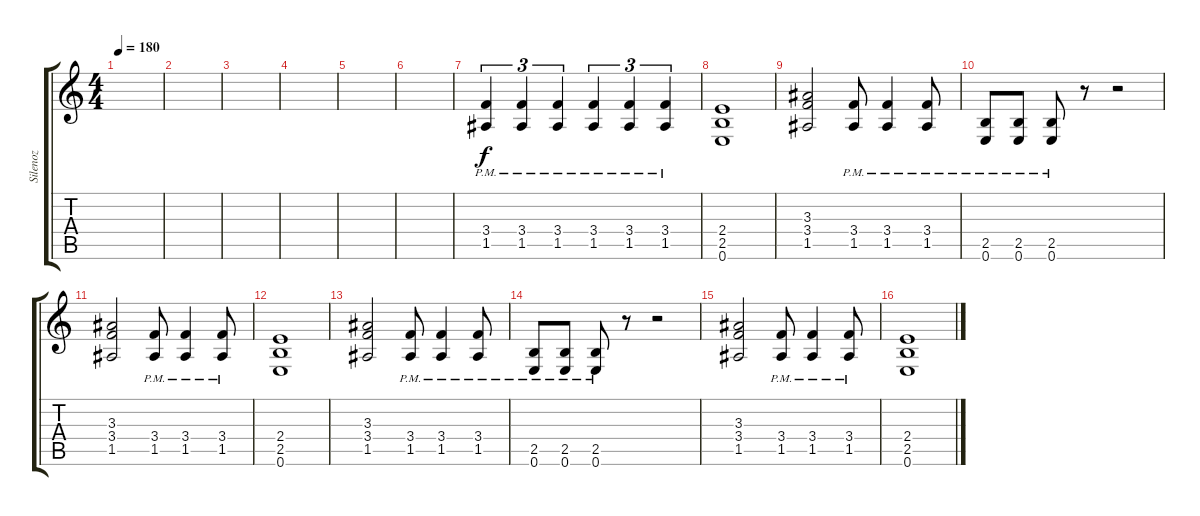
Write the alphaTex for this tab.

\track ("Silenoz" "Silenoz") {instrument distortionguitar}
\staff {score tabs}
\tuning (E4 B3 G3 D3 A2 E2) {hide}
\ts (4 4)
\tempo 180
\clef g2
\ks c
|
|
|
|
|
|
(3.4{pm} 1.5{pm}).4{tu (3 2) volume 12 balance 4} (3.4{pm} 1.5{pm}).4{tu (3 2)} (3.4{pm} 1.5{pm}).4{tu (3 2)} (3.4{pm} 1.5{pm}).4{tu (3 2)} (3.4{pm} 1.5{pm}).4{tu (3 2)} (3.4{pm} 1.5{pm}).4{tu (3 2)} |
(2.4 2.5 0.6).1 |
(3.3 3.4 1.5).2 (3.4{pm} 1.5{pm}).8 (3.4{pm} 1.5{pm}).4 (3.4{pm} 1.5{pm}).8 |
(2.5{pm} 0.6{pm}).8 (2.5{pm} 0.6{pm}).8 (2.5{pm} 0.6{pm}).8 r.8 r.2 |
(3.3 3.4 1.5).2 (3.4{pm} 1.5{pm}).8 (3.4{pm} 1.5{pm}).4 (3.4{pm} 1.5{pm}).8 |
(2.4 2.5 0.6).1 |
(3.3 3.4 1.5).2 (3.4{pm} 1.5{pm}).8 (3.4{pm} 1.5{pm}).4 (3.4{pm} 1.5{pm}).8 |
(2.5{pm} 0.6{pm}).8 (2.5{pm} 0.6{pm}).8 (2.5{pm} 0.6{pm}).8 r.8 r.2 |
(3.3 3.4 1.5).2 (3.4{pm} 1.5{pm}).8 (3.4{pm} 1.5{pm}).4 (3.4{pm} 1.5{pm}).8 |
(2.4 2.5 0.6).1
